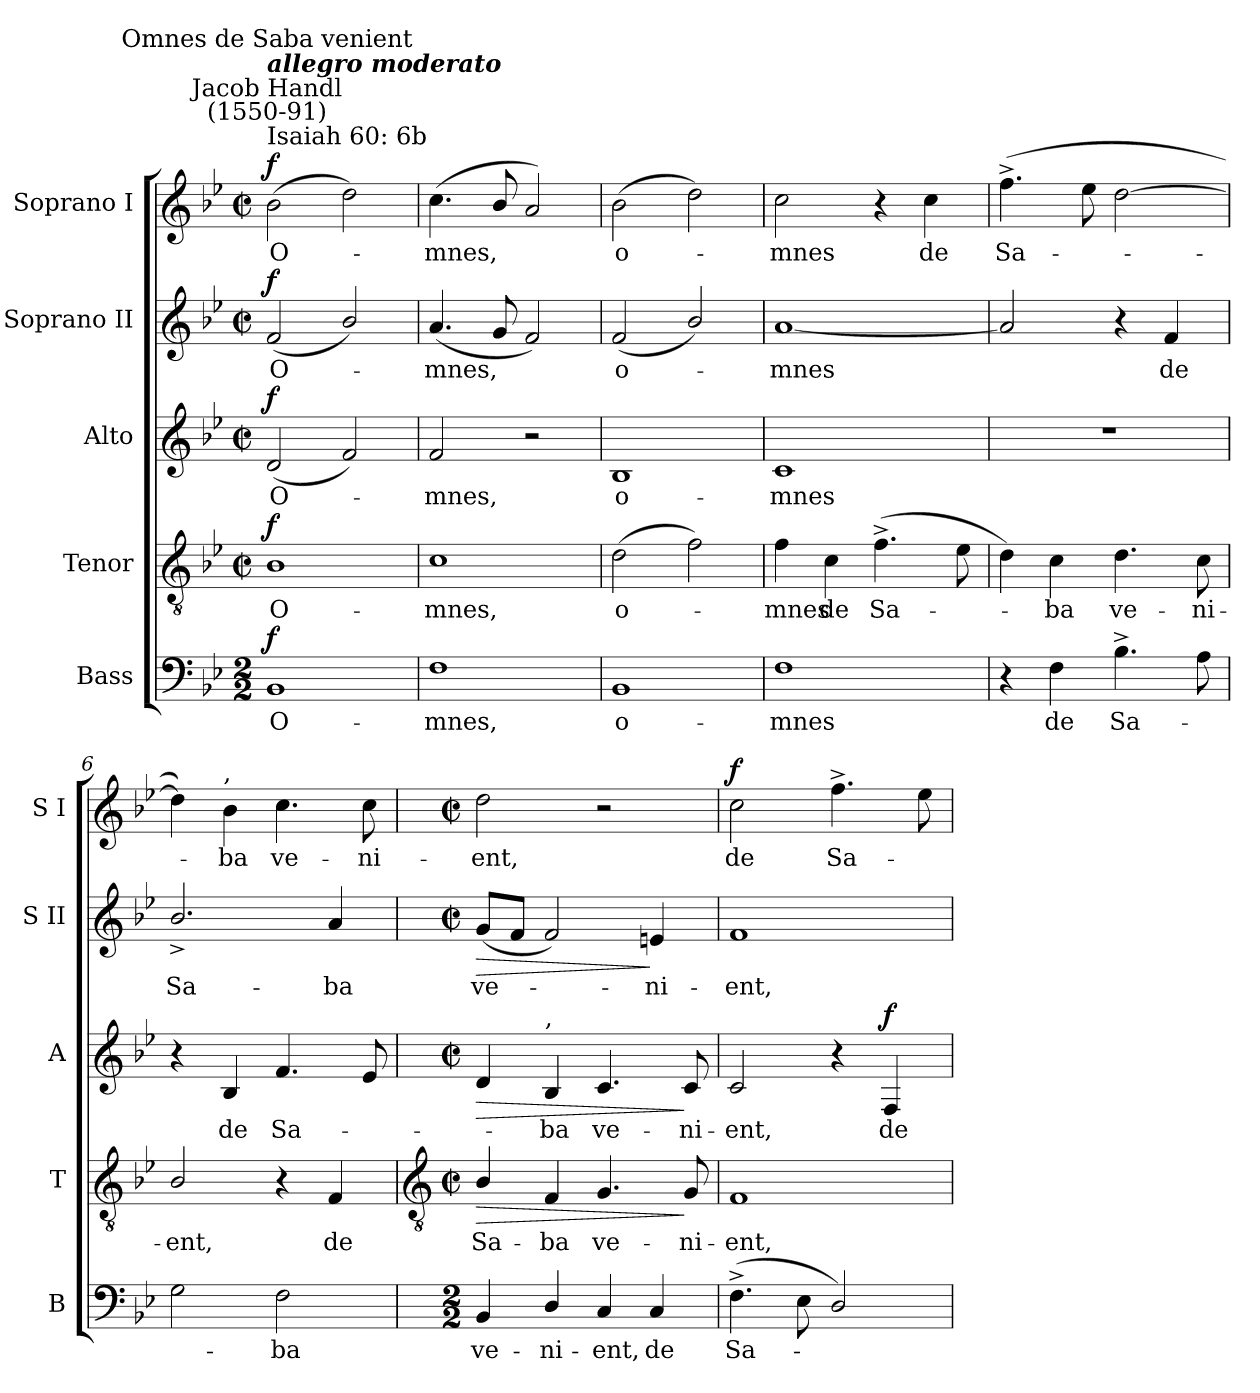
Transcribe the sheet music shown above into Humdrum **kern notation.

**kern	**text	**dynam	**kern	**text	**dynam	**kern	**text	**dynam	**kern	**text	**dynam	**kern	**text	**dynam
*part5	*part5	*part5	*part4	*part4	*part4	*part3	*part3	*part3	*part2	*part2	*part2	*part1	*part1	*part1
*staff5	*staff5	*staff5	*staff4	*staff4	*staff4	*staff3	*staff3	*staff3	*staff2	*staff2	*staff2	*staff1	*staff1	*staff1
*I"Bass	*	*	*I"Tenor	*	*	*I"Alto	*	*	*I"Soprano II	*	*	*I"Soprano I	*	*
*I'B	*	*	*I'T	*	*	*I'A	*	*	*I'S II	*	*	*I'S I	*	*
*clefF4	*	*	*clefGv2	*	*	*clefG2	*	*	*clefG2	*	*	*clefG2	*	*
*k[b-e-]	*	*	*k[b-e-]	*	*	*k[b-e-]	*	*	*k[b-e-]	*	*	*k[b-e-]	*	*
*B-:	*	*	*B-:	*	*	*B-:	*	*	*B-:	*	*	*B-:	*	*
*M2/2	*	*	*M2/2	*	*	*M2/2	*	*	*M2/2	*	*	*M2/2	*	*
*	*	*	*met(c|)	*	*	*met(c|)	*	*	*met(c|)	*	*	*met(c|)	*	*
*MM84	*	*	*MM84	*	*	*MM84	*	*	*MM84	*	*	*MM84	*	*
=1	=1	=1	=1	=1	=1	=1	=1	=1	=1	=1	=1	=1	=1	=1
!	!	!	!	!	!	!	!	!	!	!	!	!LO:TX:a:t=Isaiah 60&colon; 6b	!	!
!	!	!	!	!	!	!	!	!	!	!	!	!LO:TX:a:cj:t=Jacob Handl\n(1550-91)	!	!
!	!	!	!	!	!	!	!	!	!	!	!	!LO:TX:a:Bi:t=allegro moderato	!	!
!	!	!	!	!	!	!	!	!	!	!	!	!LO:TX:a:cj:t=Omnes de Saba venient	!	!
!	!LO:LY:b	!LO:DY:b	!	!LO:LY:b	!LO:DY:b	!	!LO:LY:b	!LO:DY:b	!	!LO:LY:b	!LO:DY:b	!	!LO:LY:b	!LO:DY:b
1BB-	O-	f	1B-	O-	f	(<2d	O-	f	(<2f	O-	f	(>2b-	O-	f
.	.	.	.	.	.	2f)	.	.	2b-/)	.	.	2dd)	.	.
=2	=2	=2	=2	=2	=2	=2	=2	=2	=2	=2	=2	=2	=2	=2
!	!LO:LY:b	!	!	!LO:LY:b	!	!	!LO:LY:b	!	!	!LO:LY:b	!	!	!LO:LY:b	!
1F	-mnes,	.	1c	-mnes,	.	2f	mnes,	.	(<4.a	mnes,	.	(<4.cc	mnes,	.
.	.	.	.	.	.	.	.	.	8g	.	.	8b-/	.	.
.	.	.	.	.	.	2r	.	.	2f)	.	.	2a)	.	.
=3	=3	=3	=3	=3	=3	=3	=3	=3	=3	=3	=3	=3	=3	=3
!	!LO:LY:b	!	!	!LO:LY:b	!	!	!LO:LY:b	!	!	!LO:LY:b	!	!	!LO:LY:b	!
1BB-	o-	.	(>2d	o-	.	1B-	o-	.	(<2f	o-	.	(>2b-	o-	.
.	.	.	2f)	.	.	.	.	.	2b-/)	.	.	2dd)	.	.
=4	=4	=4	=4	=4	=4	=4	=4	=4	=4	=4	=4	=4	=4	=4
!	!LO:LY:b	!	!	!LO:LY:b	!	!	!LO:LY:b	!	!	!LO:LY:b	!	!	!LO:LY:b	!
1F	-mnes	.	4f	mnes	.	1c	-mnes	.	[1a	mnes	.	2cc	mnes	.
!	!	!	!	!LO:LY:b	!	!	!	!	!	!	!	!	!	!
.	.	.	4c	de	.	.	.	.	.	.	.	.	.	.
!	!	!	!	!LO:LY:b	!	!	!	!	!	!	!	!	!	!
.	.	.	(>4.f^	Sa-	.	.	.	.	.	.	.	4r	.	.
!	!	!	!	!	!	!	!	!	!	!	!	!	!LO:LY:b	!
.	.	.	.	.	.	.	.	.	.	.	.	4cc	de	.
.	.	.	8e-	.	.	.	.	.	.	.	.	.	.	.
=5	=5	=5	=5	=5	=5	=5	=5	=5	=5	=5	=5	=5	=5	=5
!	!	!	!	!	!	!	!	!	!	!	!	!	!LO:LY:b	!
4r	.	.	4d)	.	.	1r	.	.	2a]	.	.	(>4.ff^	Sa-	.
!	!LO:LY:b	!	!	!LO:LY:b	!	!	!	!	!	!	!	!	!	!
4F	de	.	4c	ba	.	.	.	.	.	.	.	.	.	.
.	.	.	.	.	.	.	.	.	.	.	.	8ee-	.	.
!	!LO:LY:b	!	!	!LO:LY:b	!	!	!	!	!	!	!	!	!	!
4.B-^	Sa-	.	4.d	ve-	.	.	.	.	4r	.	.	[2dd	.	.
!	!	!	!	!	!	!	!	!	!	!LO:LY:b	!	!	!	!
.	.	.	.	.	.	.	.	.	4f	de	.	.	.	.
!	!	!	!	!LO:LY:b	!	!	!	!	!	!	!	!	!	!
8A	.	.	8c	-ni-	.	.	.	.	.	.	.	.	.	.
=6	=6	=6	=6	=6	=6	=6	=6	=6	=6	=6	=6	=6	=6	=6
!	!	!	!	!LO:LY:b	!	!	!	!	!	!LO:LY:b	!	!	!	!
2G	.	.	2B-/	-ent,	.	4r	.	.	2.b-^/	Sa-	.	4dd])	.	.
!	!	!	!	!	!	!	!	!	!	!	!	!LO:TX:a:t=,	!	!
!	!	!	!	!	!	!	!LO:LY:b	!	!	!	!	!	!LO:LY:b	!
.	.	.	.	.	.	4B-	de	.	.	.	.	4b-	ba	.
!	!LO:LY:b	!	!	!	!	!	!LO:LY:b	!	!	!	!	!	!LO:LY:b	!
2F	ba	.	4r	.	.	4.f	Sa-	.	.	.	.	4.cc	ve-	.
!	!	!	!	!LO:LY:b	!	!	!	!	!	!LO:LY:b	!	!	!	!
.	.	.	4F	de	.	.	.	.	4a	-ba	.	.	.	.
!	!	!	!	!	!	!	!	!	!	!	!	!	!LO:LY:b	!
.	.	.	.	.	.	8e-	.	.	.	.	.	8cc	-ni-	.
!!LO:LB:g=z
=7	=7	=7	=7	=7	=7	=7	=7	=7	=7	=7	=7	=7	=7	=7
*	*	*	*clefGv2	*	*	*	*	*	*	*	*	*	*	*
*M2/2	*	*	*M2/2	*	*	*M2/2	*	*	*M2/2	*	*	*M2/2	*	*
*	*	*	*met(c|)	*	*	*met(c|)	*	*	*met(c|)	*	*	*met(c|)	*	*
!	!LO:LY:b	!	!	!LO:LY:b	!LO:HP:b	!	!	!LO:HP:b	!	!LO:LY:b	!LO:HP:b	!	!LO:LY:b	!
4BB-	ve-	.	4B-/	Sa-	>	4d	.	>	(<8gL	ve-	>	2dd	-ent,	.
.	.	.	.	.	.	.	.	.	8fJ	.	.	.	.	.
!	!	!	!	!	!	!LO:TX:a:t=,	!	!	!	!	!	!	!	!
!	!LO:LY:b	!	!	!LO:LY:b	!	!	!LO:LY:b	!	!	!	!	!	!	!
4D/	-ni-	.	4F	-ba	.	4B-	ba	.	2f)	.	.	.	.	.
!	!LO:LY:b	!	!	!LO:LY:b	!	!	!LO:LY:b	!	!	!	!	!	!	!
4C	-ent,	.	4.G	ve-	.	4.c	ve-	.	.	.	.	2r	.	.
!	!LO:LY:b	!	!	!	!	!	!	!	!	!LO:LY:b	!	!	!	!
4C	de	.	.	.	.	.	.	.	4en	ni-	]	.	.	.
!	!	!	!	!LO:LY:b	!	!	!LO:LY:b	!	!	!	!	!	!	!
.	.	.	8G	-ni-	]	8c	-ni-	]	.	.	.	.	.	.
=8	=8	=8	=8	=8	=8	=8	=8	=8	=8	=8	=8	=8	=8	=8
!	!LO:LY:b	!	!	!LO:LY:b	!	!	!LO:LY:b	!	!	!LO:LY:b	!	!	!LO:LY:b	!LO:DY:b
(>4.F^	Sa-	.	1F	-ent,	.	2c	-ent,	.	1f	-ent,	.	2cc	de	f
8E-	.	.	.	.	.	.	.	.	.	.	.	.	.	.
!	!	!	!	!	!	!	!	!	!	!	!	!	!LO:LY:b	!
2D/)	.	.	.	.	.	4r	.	.	.	.	.	4.ff^	Sa-	.
!	!	!	!	!	!	!	!LO:LY:b	!LO:DY:b	!	!	!	!	!	!
.	.	.	.	.	.	4F	de	f	.	.	.	.	.	.
.	.	.	.	.	.	.	.	.	.	.	.	8ee-	.	.
=	=	=	=	=	=	=	=	=	=	=	=	=	=	=
*-	*-	*-	*-	*-	*-	*-	*-	*-	*-	*-	*-	*-	*-	*-
